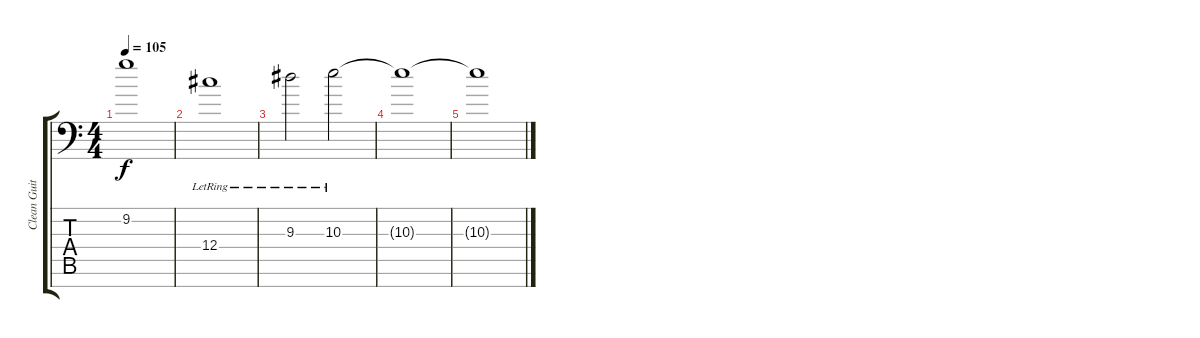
\track ("Clean Guitar" "Clean Guit") {instrument electricguitarjazz}
\staff {score tabs}
\tuning (Eb4 Bb3 Gb3 Db3 Ab2 Eb2 Ab1) {hide}
\ts (4 4)
\tempo 105
\clef f4
\ks c
9.2{t}.1{dy f} |
12.4{lr}.1{volume 13} |
9.3{lr}.2 10.3{lr}.2 |
10.3{t}.1 |
10.3{t}.1
